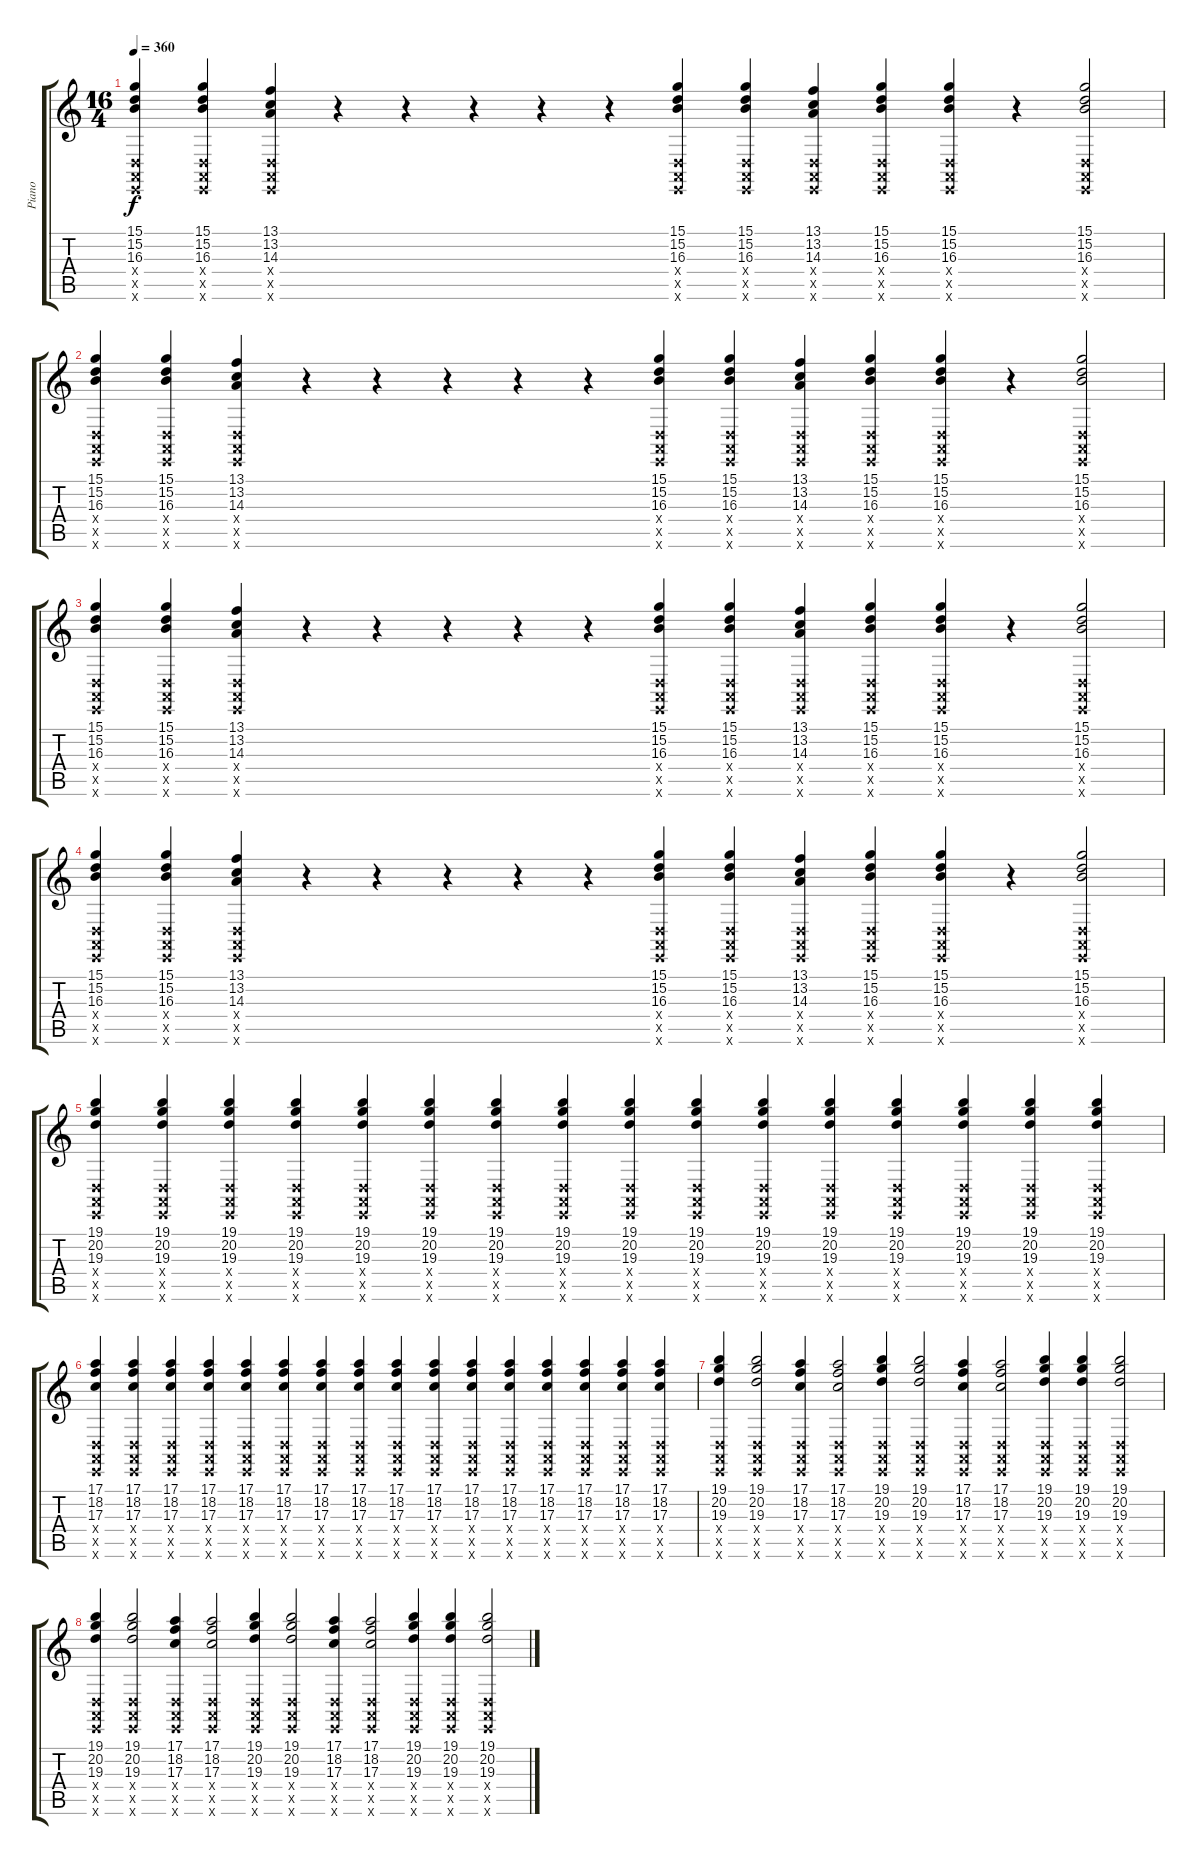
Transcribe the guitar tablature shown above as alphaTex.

\track ("Piano" "Piano") {instrument churchorgan}
\staff {score tabs}
\tuning (E4 B3 G3 D3 A2 E2) {hide}
\ts (16 4)
\tempo 360
\clef g2
\ks c
(15.1 15.2 16.3 0.4{x} 0.5{x} 0.6{x}).4{dy f} (15.1 15.2 16.3 0.4{x} 0.5{x} 0.6{x}).4 (13.1 13.2 14.3 0.4{x} 0.5{x} 0.6{x}).4 r.4 r.4 r.4 r.4 r.4 (15.1 15.2 16.3 0.4{x} 0.5{x} 0.6{x}).4 (15.1 15.2 16.3 0.4{x} 0.5{x} 0.6{x}).4 (13.1 13.2 14.3 0.4{x} 0.5{x} 0.6{x}).4 (15.1 15.2 16.3 0.4{x} 0.5{x} 0.6{x}).4 (15.1 15.2 16.3 0.4{x} 0.5{x} 0.6{x}).4 r.4 (15.1 15.2 16.3 0.4{x} 0.5{x} 0.6{x}).2 |
(15.1 15.2 16.3 0.4{x} 0.5{x} 0.6{x}).4 (15.1 15.2 16.3 0.4{x} 0.5{x} 0.6{x}).4 (13.1 13.2 14.3 0.4{x} 0.5{x} 0.6{x}).4 r.4 r.4 r.4 r.4 r.4 (15.1 15.2 16.3 0.4{x} 0.5{x} 0.6{x}).4 (15.1 15.2 16.3 0.4{x} 0.5{x} 0.6{x}).4 (13.1 13.2 14.3 0.4{x} 0.5{x} 0.6{x}).4 (15.1 15.2 16.3 0.4{x} 0.5{x} 0.6{x}).4 (15.1 15.2 16.3 0.4{x} 0.5{x} 0.6{x}).4 r.4 (15.1 15.2 16.3 0.4{x} 0.5{x} 0.6{x}).2 |
(15.1 15.2 16.3 0.4{x} 0.5{x} 0.6{x}).4 (15.1 15.2 16.3 0.4{x} 0.5{x} 0.6{x}).4 (13.1 13.2 14.3 0.4{x} 0.5{x} 0.6{x}).4 r.4 r.4 r.4 r.4 r.4 (15.1 15.2 16.3 0.4{x} 0.5{x} 0.6{x}).4 (15.1 15.2 16.3 0.4{x} 0.5{x} 0.6{x}).4 (13.1 13.2 14.3 0.4{x} 0.5{x} 0.6{x}).4 (15.1 15.2 16.3 0.4{x} 0.5{x} 0.6{x}).4 (15.1 15.2 16.3 0.4{x} 0.5{x} 0.6{x}).4 r.4 (15.1 15.2 16.3 0.4{x} 0.5{x} 0.6{x}).2 |
(15.1 15.2 16.3 0.4{x} 0.5{x} 0.6{x}).4 (15.1 15.2 16.3 0.4{x} 0.5{x} 0.6{x}).4 (13.1 13.2 14.3 0.4{x} 0.5{x} 0.6{x}).4 r.4 r.4 r.4 r.4 r.4 (15.1 15.2 16.3 0.4{x} 0.5{x} 0.6{x}).4 (15.1 15.2 16.3 0.4{x} 0.5{x} 0.6{x}).4 (13.1 13.2 14.3 0.4{x} 0.5{x} 0.6{x}).4 (15.1 15.2 16.3 0.4{x} 0.5{x} 0.6{x}).4 (15.1 15.2 16.3 0.4{x} 0.5{x} 0.6{x}).4 r.4 (15.1 15.2 16.3 0.4{x} 0.5{x} 0.6{x}).2 |
(19.1 20.2 19.3 0.4{x} 0.5{x} 0.6{x}).4 (19.1 20.2 19.3 0.4{x} 0.5{x} 0.6{x}).4 (19.1 20.2 19.3 0.4{x} 0.5{x} 0.6{x}).4 (19.1 20.2 19.3 0.4{x} 0.5{x} 0.6{x}).4 (19.1 20.2 19.3 0.4{x} 0.5{x} 0.6{x}).4 (19.1 20.2 19.3 0.4{x} 0.5{x} 0.6{x}).4 (19.1 20.2 19.3 0.4{x} 0.5{x} 0.6{x}).4 (19.1 20.2 19.3 0.4{x} 0.5{x} 0.6{x}).4 (19.1 20.2 19.3 0.4{x} 0.5{x} 0.6{x}).4 (19.1 20.2 19.3 0.4{x} 0.5{x} 0.6{x}).4 (19.1 20.2 19.3 0.4{x} 0.5{x} 0.6{x}).4 (19.1 20.2 19.3 0.4{x} 0.5{x} 0.6{x}).4 (19.1 20.2 19.3 0.4{x} 0.5{x} 0.6{x}).4 (19.1 20.2 19.3 0.4{x} 0.5{x} 0.6{x}).4 (19.1 20.2 19.3 0.4{x} 0.5{x} 0.6{x}).4 (19.1 20.2 19.3 0.4{x} 0.5{x} 0.6{x}).4 |
(17.1 18.2 17.3 0.4{x} 0.5{x} 0.6{x}).4 (17.1 18.2 17.3 0.4{x} 0.5{x} 0.6{x}).4 (17.1 18.2 17.3 0.4{x} 0.5{x} 0.6{x}).4 (17.1 18.2 17.3 0.4{x} 0.5{x} 0.6{x}).4 (17.1 18.2 17.3 0.4{x} 0.5{x} 0.6{x}).4 (17.1 18.2 17.3 0.4{x} 0.5{x} 0.6{x}).4 (17.1 18.2 17.3 0.4{x} 0.5{x} 0.6{x}).4 (17.1 18.2 17.3 0.4{x} 0.5{x} 0.6{x}).4 (17.1 18.2 17.3 0.4{x} 0.5{x} 0.6{x}).4 (17.1 18.2 17.3 0.4{x} 0.5{x} 0.6{x}).4 (17.1 18.2 17.3 0.4{x} 0.5{x} 0.6{x}).4 (17.1 18.2 17.3 0.4{x} 0.5{x} 0.6{x}).4 (17.1 18.2 17.3 0.4{x} 0.5{x} 0.6{x}).4 (17.1 18.2 17.3 0.4{x} 0.5{x} 0.6{x}).4 (17.1 18.2 17.3 0.4{x} 0.5{x} 0.6{x}).4 (17.1 18.2 17.3 0.4{x} 0.5{x} 0.6{x}).4 |
(19.1 20.2 19.3 0.4{x} 0.5{x} 0.6{x}).4 (19.1 20.2 19.3 0.4{x} 0.5{x} 0.6{x}).2 (17.1 18.2 17.3 0.4{x} 0.5{x} 0.6{x}).4 (17.1 18.2 17.3 0.4{x} 0.5{x} 0.6{x}).2 (19.1 20.2 19.3 0.4{x} 0.5{x} 0.6{x}).4 (19.1 20.2 19.3 0.4{x} 0.5{x} 0.6{x}).2 (17.1 18.2 17.3 0.4{x} 0.5{x} 0.6{x}).4 (17.1 18.2 17.3 0.4{x} 0.5{x} 0.6{x}).2 (19.1 20.2 19.3 0.4{x} 0.5{x} 0.6{x}).4 (19.1 20.2 19.3 0.4{x} 0.5{x} 0.6{x}).4 (19.1 20.2 19.3 0.4{x} 0.5{x} 0.6{x}).2 |
(19.1 20.2 19.3 0.4{x} 0.5{x} 0.6{x}).4 (19.1 20.2 19.3 0.4{x} 0.5{x} 0.6{x}).2 (17.1 18.2 17.3 0.4{x} 0.5{x} 0.6{x}).4 (17.1 18.2 17.3 0.4{x} 0.5{x} 0.6{x}).2 (19.1 20.2 19.3 0.4{x} 0.5{x} 0.6{x}).4 (19.1 20.2 19.3 0.4{x} 0.5{x} 0.6{x}).2 (17.1 18.2 17.3 0.4{x} 0.5{x} 0.6{x}).4 (17.1 18.2 17.3 0.4{x} 0.5{x} 0.6{x}).2 (19.1 20.2 19.3 0.4{x} 0.5{x} 0.6{x}).4 (19.1 20.2 19.3 0.4{x} 0.5{x} 0.6{x}).4 (19.1 20.2 19.3 0.4{x} 0.5{x} 0.6{x}).2
